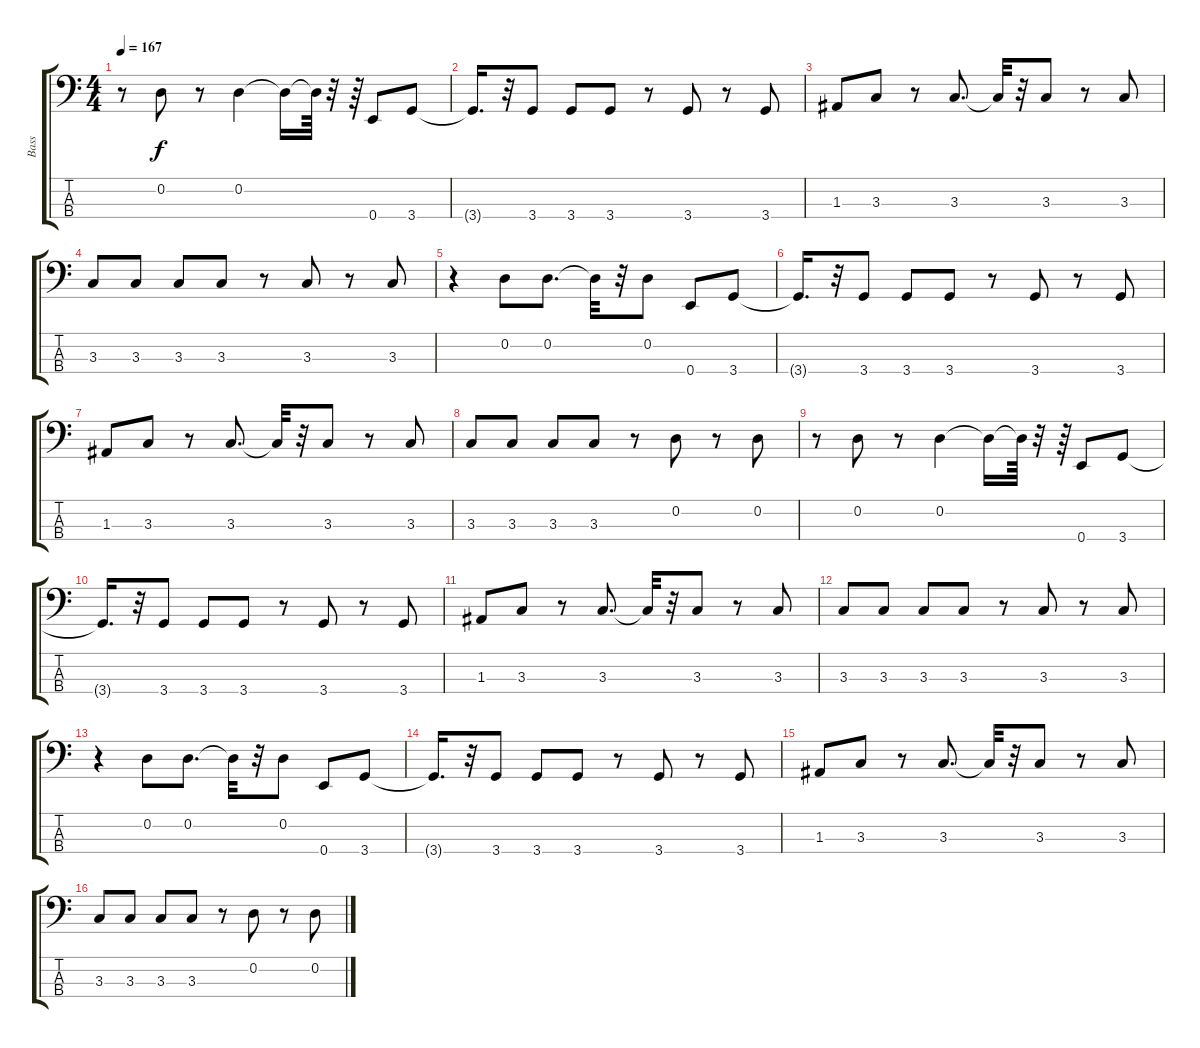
\track ("Bass" "Bass") {instrument slapbass2}
\staff {score tabs}
\tuning (G2 D2 A1 E1) {hide}
\ts (4 4)
\tempo 167
\clef f4
\ks c
r.8{dy f} 0.2.8 r.8 0.2.4 0.2{t}.16 0.2{t}.64 r.32 r.64 0.4.8 3.4.8 |
3.4{t}.16{d} r.32 3.4.8 3.4.8 3.4.8 r.8 3.4.8 r.8 3.4.8 |
1.3.8 3.3.8 r.8 3.3.8{d} 3.3{t}.32 r.32 3.3.8 r.8 3.3.8 |
3.3.8 3.3.8 3.3.8 3.3.8 r.8 3.3.8 r.8 3.3.8 |
r.4 0.2.8 0.2.8{d} 0.2{t}.32 r.32 0.2.8 0.4.8 3.4.8 |
3.4{t}.16{d} r.32 3.4.8 3.4.8 3.4.8 r.8 3.4.8 r.8 3.4.8 |
1.3.8 3.3.8 r.8 3.3.8{d} 3.3{t}.32 r.32 3.3.8 r.8 3.3.8 |
3.3.8 3.3.8 3.3.8 3.3.8 r.8 0.2.8 r.8 0.2.8 |
r.8 0.2.8 r.8 0.2.4 0.2{t}.16 0.2{t}.64 r.32 r.64 0.4.8 3.4.8 |
3.4{t}.16{d} r.32 3.4.8 3.4.8 3.4.8 r.8 3.4.8 r.8 3.4.8 |
1.3.8 3.3.8 r.8 3.3.8{d} 3.3{t}.32 r.32 3.3.8 r.8 3.3.8 |
3.3.8 3.3.8 3.3.8 3.3.8 r.8 3.3.8 r.8 3.3.8 |
r.4 0.2.8 0.2.8{d} 0.2{t}.32 r.32 0.2.8 0.4.8 3.4.8 |
3.4{t}.16{d} r.32 3.4.8 3.4.8 3.4.8 r.8 3.4.8 r.8 3.4.8 |
1.3.8 3.3.8 r.8 3.3.8{d} 3.3{t}.32 r.32 3.3.8 r.8 3.3.8 |
3.3.8 3.3.8 3.3.8 3.3.8 r.8 0.2.8 r.8 0.2.8
